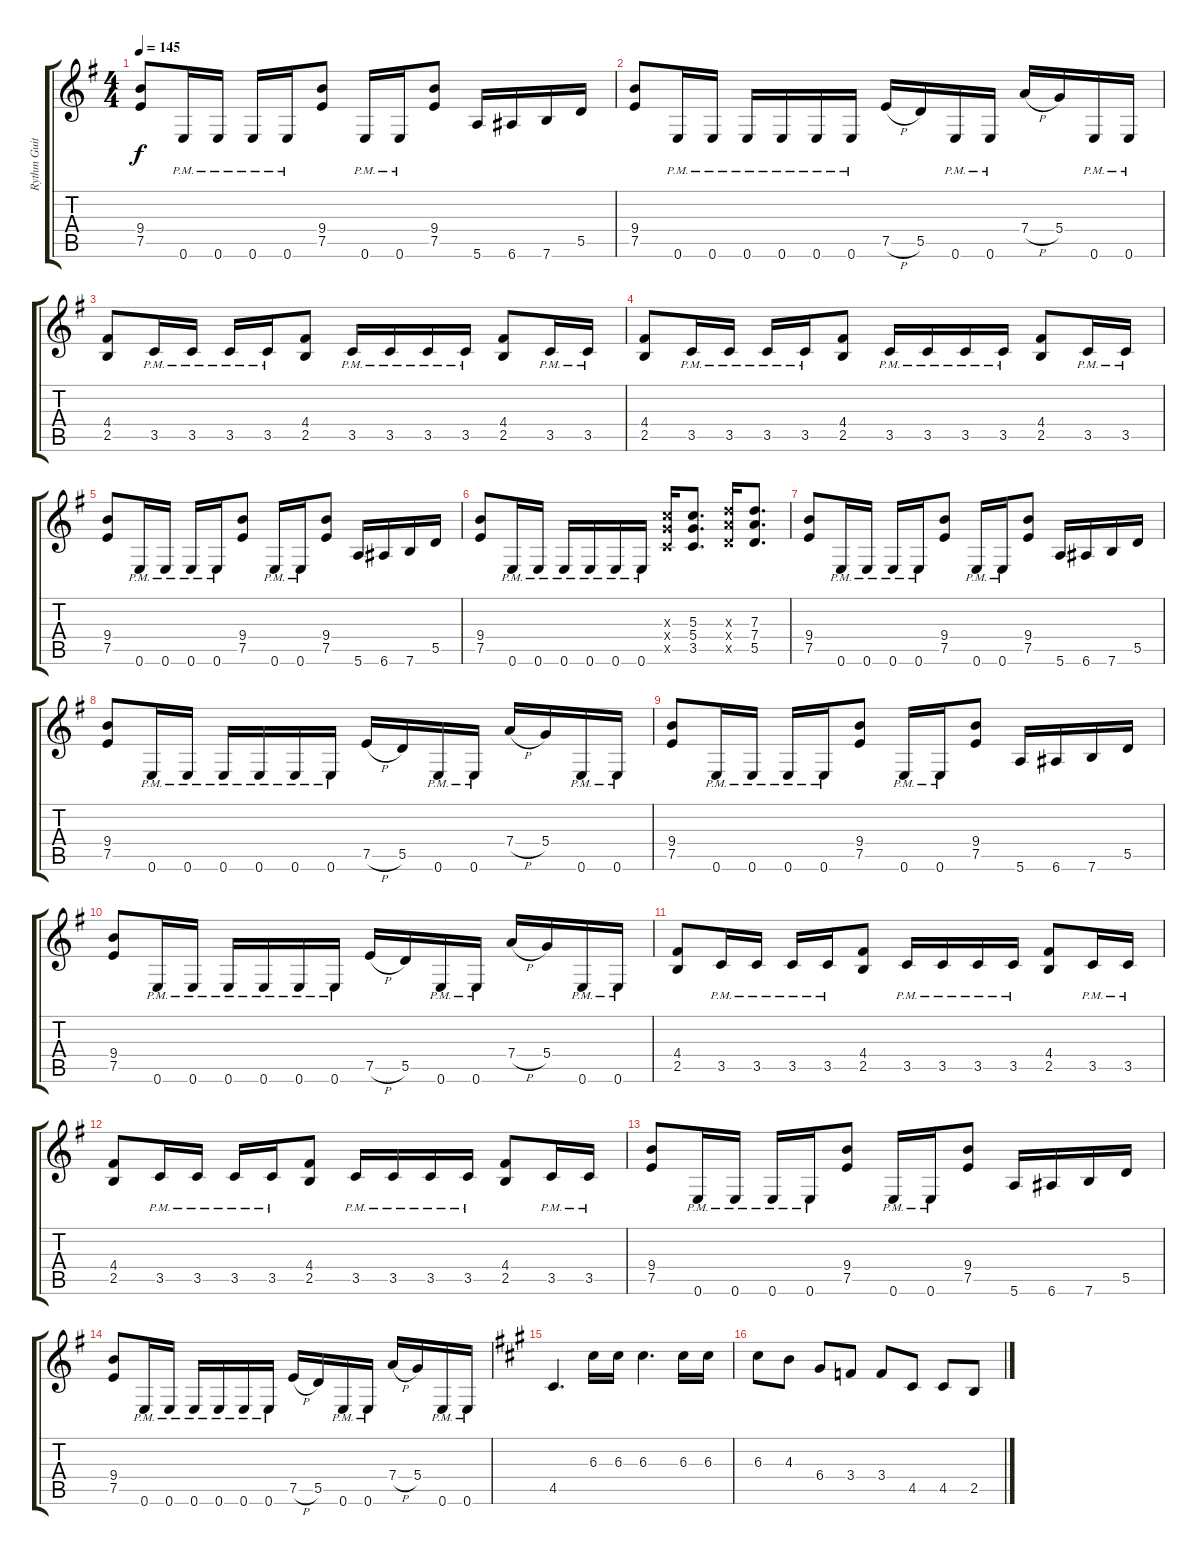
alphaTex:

\track ("Rythm Guitar" "Rythm Guit") {instrument distortionguitar}
\staff {score tabs}
\tuning (E4 B3 G3 D3 A2 E2) {hide}
\ts (4 4)
\tempo 145
\clef g2
\ks eminor
(9.4 7.5).8{dy f} 0.6{pm}.16 0.6{pm}.16 0.6{pm}.16 0.6{pm}.16 (9.4 7.5).8 0.6{pm}.16 0.6{pm}.16 (9.4 7.5).8 5.6.16 6.6.16 7.6.16 5.5.16 |
(9.4 7.5).8 0.6{pm}.16 0.6{pm}.16 0.6{pm}.16 0.6{pm}.16 0.6{pm}.16 0.6{pm}.16 7.5{h}.16 5.5.16 0.6{pm}.16 0.6{pm}.16 7.4{h}.16 5.4.16 0.6{pm}.16 0.6{pm}.16 |
(4.4 2.5).8 3.5{pm}.16 3.5{pm}.16 3.5{pm}.16 3.5{pm}.16 (4.4 2.5).8 3.5{pm}.16 3.5{pm}.16 3.5{pm}.16 3.5{pm}.16 (4.4 2.5).8 3.5{pm}.16 3.5{pm}.16 |
(4.4 2.5).8 3.5{pm}.16 3.5{pm}.16 3.5{pm}.16 3.5{pm}.16 (4.4 2.5).8 3.5{pm}.16 3.5{pm}.16 3.5{pm}.16 3.5{pm}.16 (4.4 2.5).8 3.5{pm}.16 3.5{pm}.16 |
(9.4 7.5).8 0.6{pm}.16 0.6{pm}.16 0.6{pm}.16 0.6{pm}.16 (9.4 7.5).8 0.6{pm}.16 0.6{pm}.16 (9.4 7.5).8 5.6.16 6.6.16 7.6.16 5.5.16 |
(9.4 7.5).8 0.6{pm}.16 0.6{pm}.16 0.6{pm}.16 0.6{pm}.16 0.6{pm}.16 0.6{pm}.16 (5.3{x} 5.4{x} 3.5{x}).16 (5.3 5.4 3.5).8{d} (7.3{x} 7.4{x} 5.5{x}).16 (7.3 7.4 5.5).8{d} |
(9.4 7.5).8 0.6{pm}.16 0.6{pm}.16 0.6{pm}.16 0.6{pm}.16 (9.4 7.5).8 0.6{pm}.16 0.6{pm}.16 (9.4 7.5).8 5.6.16 6.6.16 7.6.16 5.5.16 |
(9.4 7.5).8 0.6{pm}.16 0.6{pm}.16 0.6{pm}.16 0.6{pm}.16 0.6{pm}.16 0.6{pm}.16 7.5{h}.16 5.5.16 0.6{pm}.16 0.6{pm}.16 7.4{h}.16 5.4.16 0.6{pm}.16 0.6{pm}.16 |
(9.4 7.5).8 0.6{pm}.16 0.6{pm}.16 0.6{pm}.16 0.6{pm}.16 (9.4 7.5).8 0.6{pm}.16 0.6{pm}.16 (9.4 7.5).8 5.6.16 6.6.16 7.6.16 5.5.16 |
(9.4 7.5).8 0.6{pm}.16 0.6{pm}.16 0.6{pm}.16 0.6{pm}.16 0.6{pm}.16 0.6{pm}.16 7.5{h}.16 5.5.16 0.6{pm}.16 0.6{pm}.16 7.4{h}.16 5.4.16 0.6{pm}.16 0.6{pm}.16 |
(4.4 2.5).8 3.5{pm}.16 3.5{pm}.16 3.5{pm}.16 3.5{pm}.16 (4.4 2.5).8 3.5{pm}.16 3.5{pm}.16 3.5{pm}.16 3.5{pm}.16 (4.4 2.5).8 3.5{pm}.16 3.5{pm}.16 |
(4.4 2.5).8 3.5{pm}.16 3.5{pm}.16 3.5{pm}.16 3.5{pm}.16 (4.4 2.5).8 3.5{pm}.16 3.5{pm}.16 3.5{pm}.16 3.5{pm}.16 (4.4 2.5).8 3.5{pm}.16 3.5{pm}.16 |
(9.4 7.5).8 0.6{pm}.16 0.6{pm}.16 0.6{pm}.16 0.6{pm}.16 (9.4 7.5).8 0.6{pm}.16 0.6{pm}.16 (9.4 7.5).8 5.6.16 6.6.16 7.6.16 5.5.16 |
(9.4 7.5).8 0.6{pm}.16 0.6{pm}.16 0.6{pm}.16 0.6{pm}.16 0.6{pm}.16 0.6{pm}.16 7.5{h}.16 5.5.16 0.6{pm}.16 0.6{pm}.16 7.4{h}.16 5.4.16 0.6{pm}.16 0.6{pm}.16 |
\ks f#minor
4.5.4{d} 6.3.16 6.3.16 6.3.4{d} 6.3.16 6.3.16 |
6.3.8 4.3.8 6.4.8 3.4.8 3.4.8 4.5.8 4.5.8 2.5.8
